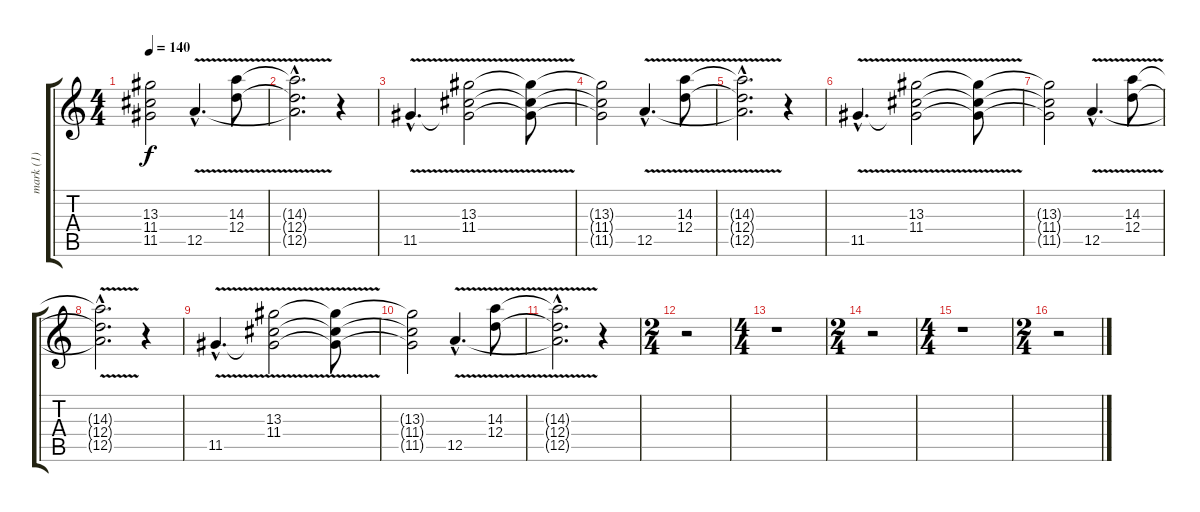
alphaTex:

\track ("mark (1)" "mark (1)") {instrument electricguitarjazz}
\staff {score tabs}
\tuning (E4 B3 G3 D3 A2 D2) {hide}
\ts (4 4)
\tempo 140
\clef g2
\ks c
(13.3{t} 11.4{t} 11.5{t}).2{dy f} 12.5{v hac}.4{d} (14.3{v} 12.4).8 |
(14.3{hac t} 12.4{hac t} 12.5{hac t}).2{d} r.4 |
11.5{v hac}.4{d} (13.3{v} 11.4 11.5{t}).2 (13.3{t} 11.4{t} 11.5{t}).8 |
(13.3{t} 11.4{t} 11.5{t}).2 12.5{v hac}.4{d} (14.3{v} 12.4).8 |
(14.3{hac t} 12.4{hac t} 12.5{hac t}).2{d} r.4 |
11.5{v hac}.4{d} (13.3{v} 11.4 11.5{t}).2 (13.3{t} 11.4{t} 11.5{t}).8 |
(13.3{t} 11.4{t} 11.5{t}).2 12.5{v hac}.4{d} (14.3{v} 12.4).8 |
(14.3{hac t} 12.4{hac t} 12.5{hac t}).2{d} r.4 |
11.5{v hac}.4{d} (13.3{v} 11.4 11.5{t}).2 (13.3{t} 11.4{t} 11.5{t}).8 |
(13.3{t} 11.4{t} 11.5{t}).2 12.5{v hac}.4{d} (14.3{v} 12.4).8 |
(14.3{hac t} 12.4{hac t} 12.5{hac t}).2{d} r.4 |
\ts (2 4)
r.2 |
\ts (4 4)
r.1 |
\ts (2 4)
r.2 |
\ts (4 4)
r.1 |
\ts (2 4)
r.2
